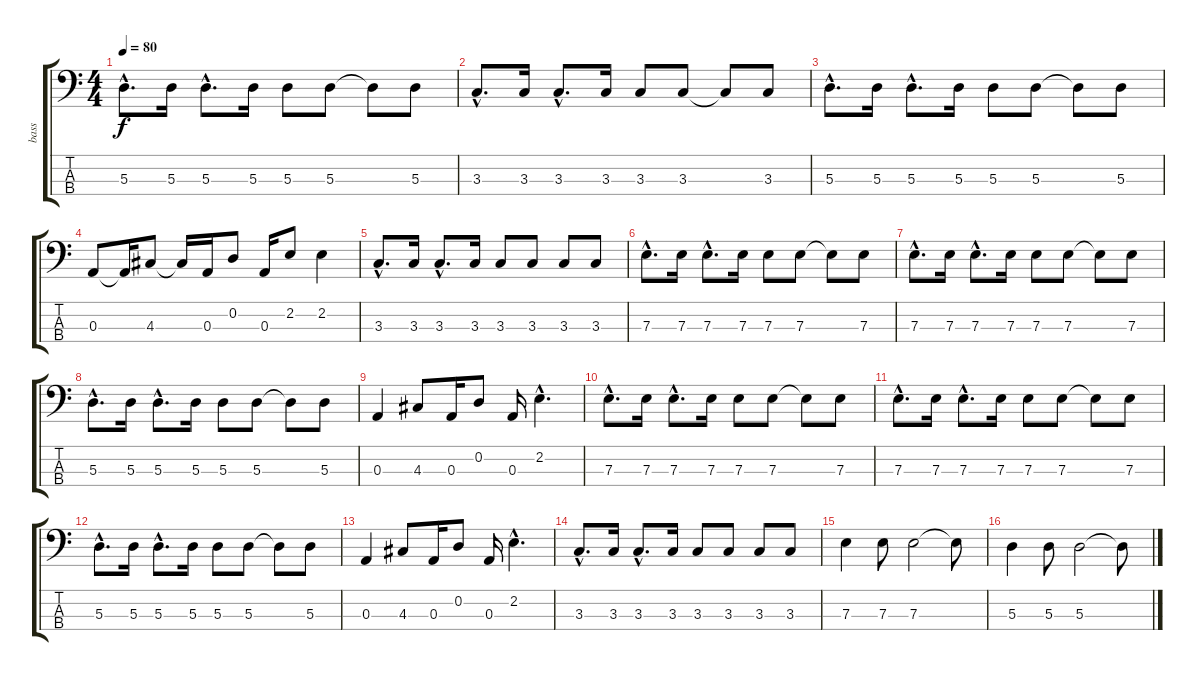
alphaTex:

\track ("bass" "bass") {instrument electricbasspick}
\staff {score tabs}
\tuning (G2 D2 A1 E1) {hide}
\ts (4 4)
\tempo 80
\clef f4
\ks c
5.3{hac}.8{d dy f} 5.3.16 5.3{hac}.8{d} 5.3.16 5.3.8 5.3.8 5.3{t}.8 5.3.8 |
3.3{hac}.8{d} 3.3.16 3.3{hac}.8{d} 3.3.16 3.3.8 3.3.8 3.3{t}.8 3.3.8 |
5.3{hac}.8{d} 5.3.16 5.3{hac}.8{d} 5.3.16 5.3.8 5.3.8 5.3{t}.8 5.3.8 |
0.3.8 0.3{t}.16 4.3.8 4.3{t}.16 0.3.16 0.2.8 0.3.16 2.2.8 2.2.4 |
3.3{hac}.8{d} 3.3.16 3.3{hac}.8{d} 3.3.16 3.3.8 3.3.8 3.3.8 3.3.8 |
7.3{hac}.8{d} 7.3.16 7.3{hac}.8{d} 7.3.16 7.3.8 7.3.8 7.3{t}.8 7.3.8 |
7.3{hac}.8{d} 7.3.16 7.3{hac}.8{d} 7.3.16 7.3.8 7.3.8 7.3{t}.8 7.3.8 |
5.3{hac}.8{d} 5.3.16 5.3{hac}.8{d} 5.3.16 5.3.8 5.3.8 5.3{t}.8 5.3.8 |
0.3.4 4.3.8 0.3.16 0.2.8 0.3.16 2.2{hac}.4{d} |
7.3{hac}.8{d} 7.3.16 7.3{hac}.8{d} 7.3.16 7.3.8 7.3.8 7.3{t}.8 7.3.8 |
7.3{hac}.8{d} 7.3.16 7.3{hac}.8{d} 7.3.16 7.3.8 7.3.8 7.3{t}.8 7.3.8 |
5.3{hac}.8{d} 5.3.16 5.3{hac}.8{d} 5.3.16 5.3.8 5.3.8 5.3{t}.8 5.3.8 |
0.3.4 4.3.8 0.3.16 0.2.8 0.3.16 2.2{hac}.4{d} |
3.3{hac}.8{d} 3.3.16 3.3{hac}.8{d} 3.3.16 3.3.8 3.3.8 3.3.8 3.3.8 |
7.3.4 7.3.8 7.3.2 7.3{t}.8 |
5.3.4 5.3.8 5.3.2 5.3{t}.8
